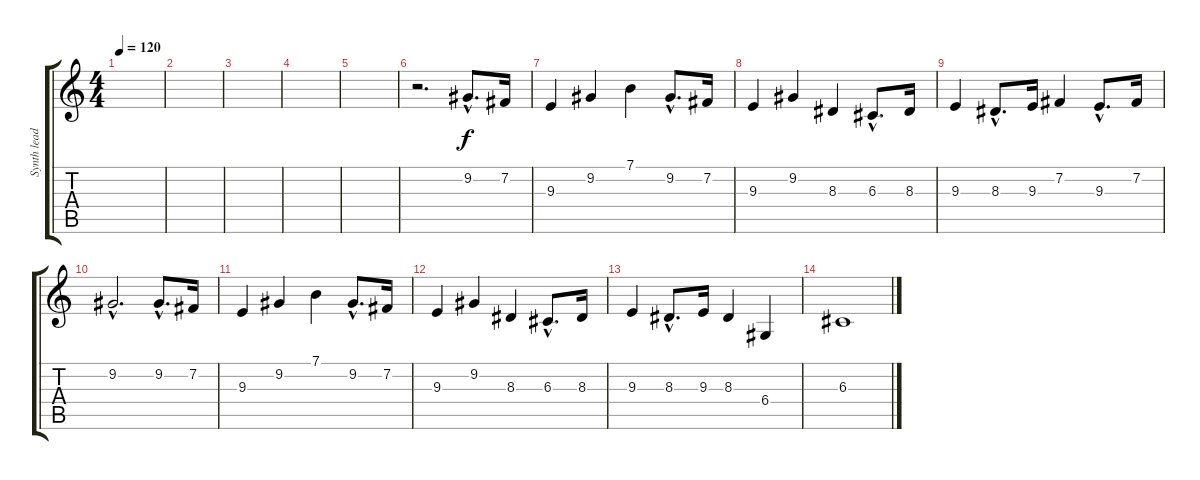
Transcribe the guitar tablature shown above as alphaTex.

\track ("Synth lead" "Synth lead") {instrument lead3calliope}
\staff {score tabs}
\tuning (E4 B3 G3 D3 A2 E2) {hide}
\ts (4 4)
\tempo 120
\clef g2
\ks c
|
|
|
|
|
r.2{d} 9.2{hac}.8{d volume 16 instrument stringensemble1} 7.2.16 |
9.3.4 9.2.4 7.1.4 9.2{hac}.8{d} 7.2.16 |
9.3.4 9.2.4 8.3.4 6.3{hac}.8{d} 8.3.16 |
9.3.4 8.3{hac}.8{d} 9.3.16 7.2.4 9.3{hac}.8{d} 7.2.16 |
9.2{hac}.2{d} 9.2{hac}.8{d} 7.2.16 |
9.3.4 9.2.4 7.1.4 9.2{hac}.8{d} 7.2.16 |
9.3.4 9.2.4 8.3.4 6.3{hac}.8{d} 8.3.16 |
9.3.4 8.3{hac}.8{d} 9.3.16 8.3.4 6.4.4 |
6.3.1
